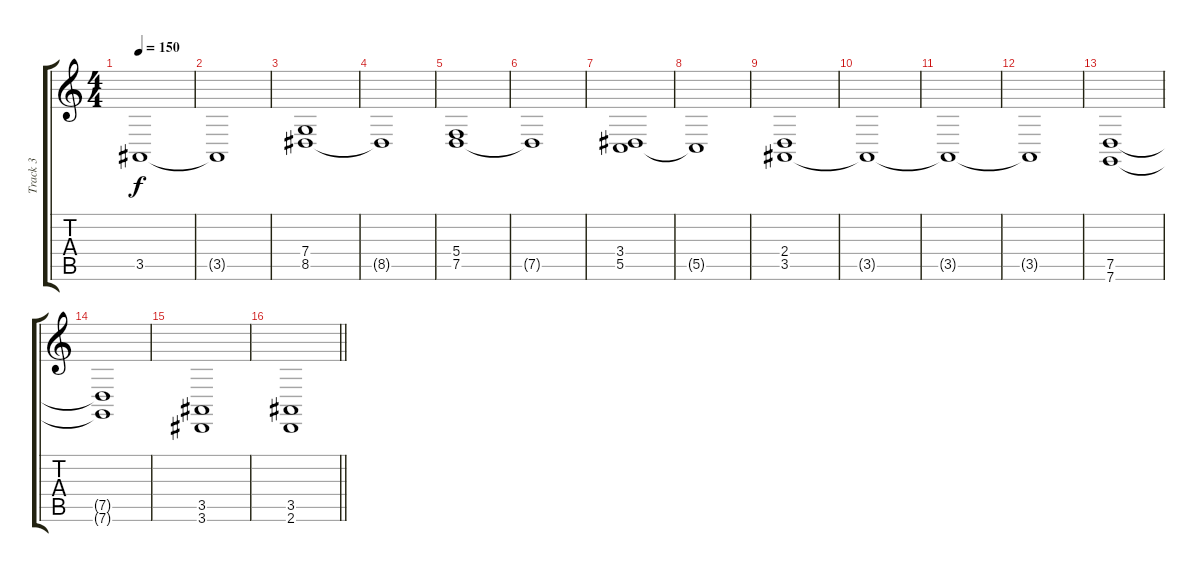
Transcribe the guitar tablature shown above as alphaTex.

\track ("Track 3" "Track 3") {instrument pad2warm}
\staff {score tabs}
\tuning (D4 A3 F3 C3 G2 C2) {hide}
\ts (4 4)
\tempo 150
\clef g2
\ks c
3.5{t}.1{dy f} |
3.5{t}.1 |
(7.4 8.5).1 |
8.5{t}.1 |
(5.4 7.5).1 |
7.5{t}.1 |
(3.4 5.5).1 |
5.5{t}.1 |
(2.4 3.5).1 |
3.5{t}.1 |
3.5{t}.1 |
3.5{t}.1 |
(7.5 7.6).1 |
(7.5{t} 7.6{t}).1 |
(3.5 3.6).1 |
\barLineRight lightlight
(3.5 2.6).1
